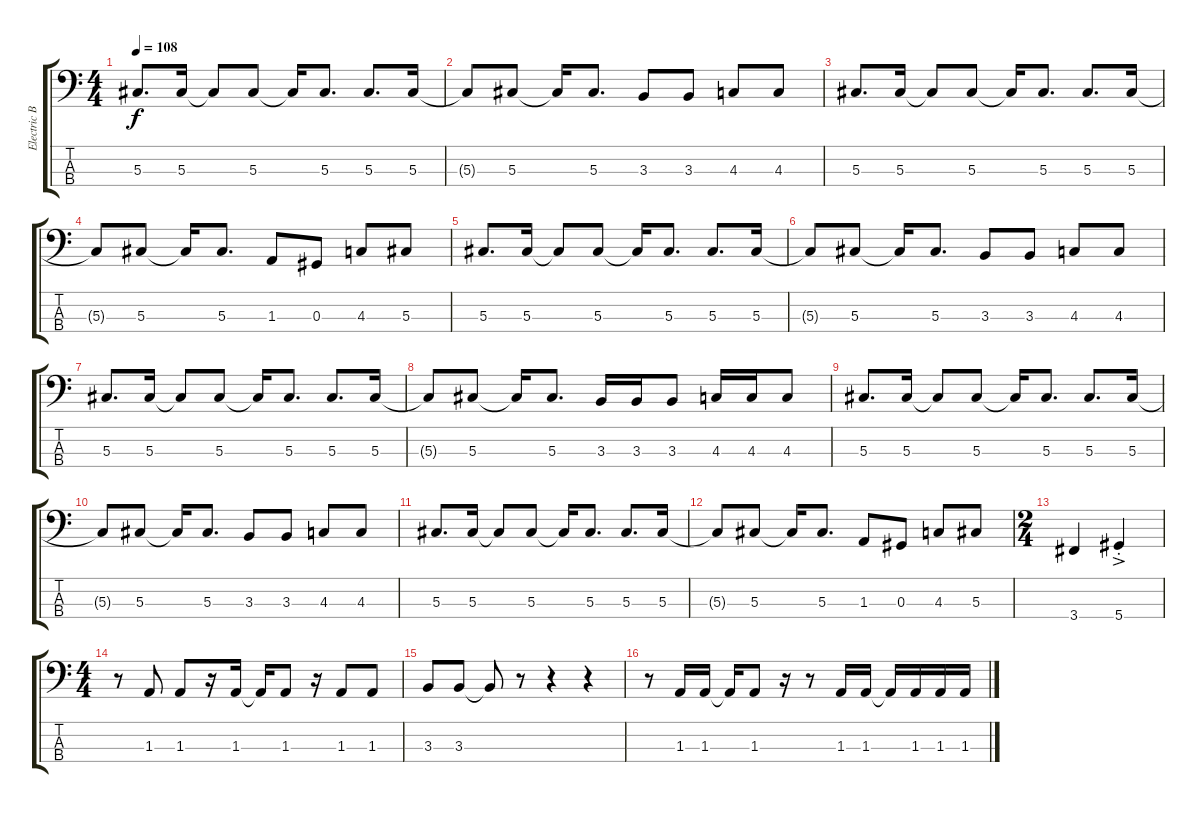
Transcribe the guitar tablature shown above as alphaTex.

\track ("Electric Bass" "Electric B") {instrument electricbassfinger}
\staff {score tabs}
\tuning (Gb2 Db2 Ab1 Eb1) {hide}
\ts (4 4)
\tempo 108
\clef f4
\ks c
5.3.8{d dy f} 5.3.16 5.3{t}.8 5.3.8 5.3{t}.16 5.3.8{d} 5.3.8{d} 5.3.16 |
5.3{t}.8 5.3.8 5.3{t}.16 5.3.8{d} 3.3.8 3.3.8 4.3.8 4.3.8 |
5.3.8{d} 5.3.16 5.3{t}.8 5.3.8 5.3{t}.16 5.3.8{d} 5.3.8{d} 5.3.16 |
5.3{t}.8 5.3.8 5.3{t}.16 5.3.8{d} 1.3.8 0.3.8 4.3.8 5.3.8 |
5.3.8{d} 5.3.16 5.3{t}.8 5.3.8 5.3{t}.16 5.3.8{d} 5.3.8{d} 5.3.16 |
5.3{t}.8 5.3.8 5.3{t}.16 5.3.8{d} 3.3.8 3.3.8 4.3.8 4.3.8 |
5.3.8{d} 5.3.16 5.3{t}.8 5.3.8 5.3{t}.16 5.3.8{d} 5.3.8{d} 5.3.16 |
5.3{t}.8 5.3.8 5.3{t}.16 5.3.8{d} 3.3.16 3.3.16 3.3.8 4.3.16 4.3.16 4.3.8 |
5.3.8{d} 5.3.16 5.3{t}.8 5.3.8 5.3{t}.16 5.3.8{d} 5.3.8{d} 5.3.16 |
5.3{t}.8 5.3.8 5.3{t}.16 5.3.8{d} 3.3.8 3.3.8 4.3.8 4.3.8 |
5.3.8{d} 5.3.16 5.3{t}.8 5.3.8 5.3{t}.16 5.3.8{d} 5.3.8{d} 5.3.16 |
5.3{t}.8 5.3.8 5.3{t}.16 5.3.8{d} 1.3.8 0.3.8 4.3.8 5.3.8 |
\ts (2 4)
3.4.4 5.4{ac st}.4 |
\ts (4 4)
r.8 1.3.8 1.3.8 r.16 1.3.16 1.3{t}.16 1.3.8 r.16 1.3.8 1.3.8 |
3.3.8 3.3.8 3.3{t}.8 r.8 r.4 r.4 |
r.8 1.3.16 1.3.16 1.3{t}.16 1.3.8 r.16 r.8 1.3.16 1.3.16 1.3{t}.16 1.3.16 1.3.16 1.3.16
